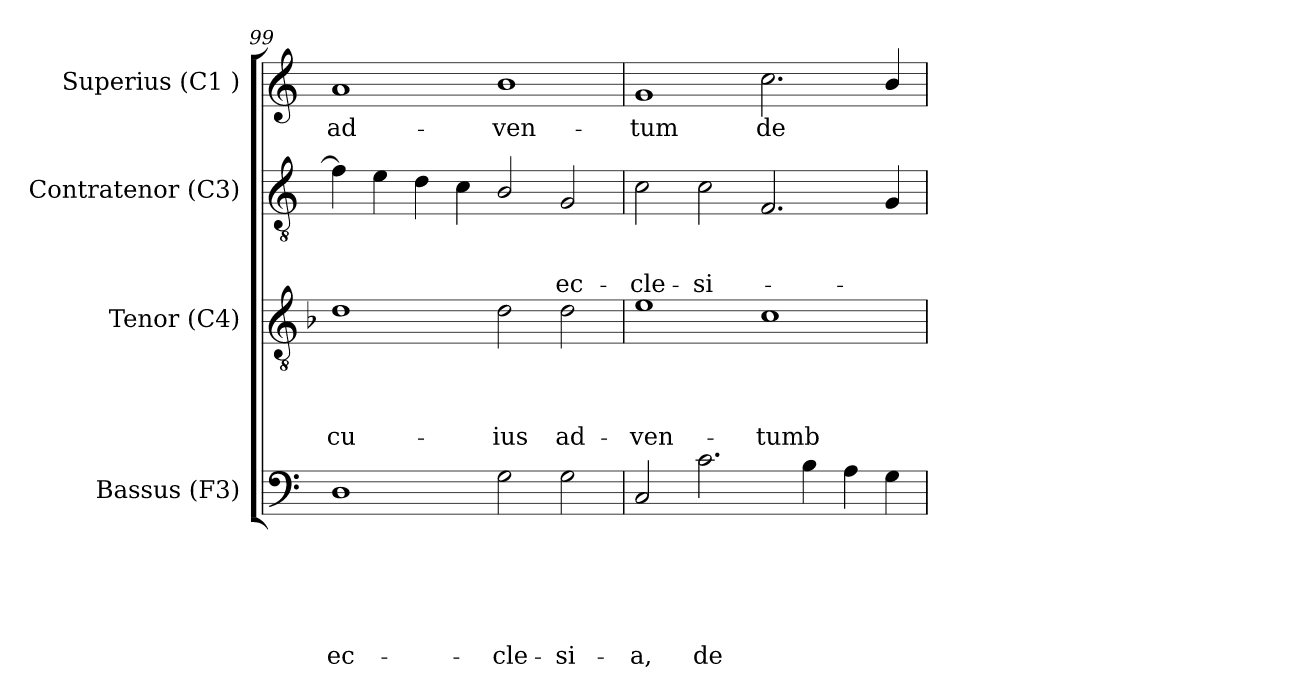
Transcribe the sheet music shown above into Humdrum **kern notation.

**kern	**text	**text	**text	**text	**text	**text	**kern	**text	**text	**text	**text	**kern	**text	**text	**text	**kern	**text
*part4	*part4	*part4	*part4	*part4	*part4	*part4	*part3	*part3	*part3	*part3	*part3	*part2	*part2	*part2	*part2	*part1	*part1
*staff4	*staff4	*staff4	*staff4	*staff4	*staff4	*staff4	*staff3	*staff3	*staff3	*staff3	*staff3	*staff2	*staff2	*staff2	*staff2	*staff1	*staff1
*I"Bassus (F3)	*	*	*	*	*	*	*I"Tenor (C4)	*	*	*	*	*I"Contratenor (C3)	*	*	*	*I"Superius (C1 )	*
*I'Bass.	*	*	*	*	*	*	*I'T.	*	*	*	*	*I'C.	*	*	*	*I'S.	*
*clefF4	*	*	*	*	*	*	*clefGv2	*	*	*	*	*clefGv2	*	*	*	*clefG2	*
*k[]	*	*	*	*	*	*	*k[b-]	*	*	*	*	*k[]	*	*	*	*k[]	*
*C:	*	*	*	*	*	*	*F:	*	*	*	*	*C:	*	*	*	*C:	*
=99	=99	=99	=99	=99	=99	=99	=99	=99	=99	=99	=99	=99	=99	=99	=99	=99	=99
!	!	!	!	!	!	!LO:LY:b	!	!	!	!	!LO:LY:b	!	!	!	!	!	!LO:LY:b
1D	.	.	.	.	.	ec-	1d	.	.	.	cu-	4f\]	.	.	.	1a	ad-
.	.	.	.	.	.	.	.	.	.	.	.	4e\	.	.	.	.	.
.	.	.	.	.	.	.	.	.	.	.	.	4d\	.	.	.	.	.
.	.	.	.	.	.	.	.	.	.	.	.	4c\	.	.	.	.	.
!	!	!	!	!	!	!LO:LY:b	!	!	!	!	!LO:LY:b	!	!	!	!	!	!LO:LY:b
2G\	.	.	.	.	.	-cle-	2d\	.	.	.	-ius	2B/	.	.	.	1b	-ven-
!	!	!	!	!	!	!LO:LY:b	!	!	!	!	!LO:LY:b	!	!	!	!LO:LY:b	!	!
2G\	.	.	.	.	.	-si-	2d\	.	.	.	ad-	2G/	.	.	ec-	.	.
=100	=100	=100	=100	=100	=100	=100	=100	=100	=100	=100	=100	=100	=100	=100	=100	=100	=100
!	!	!	!	!	!	!LO:LY:b	!	!	!	!	!LO:LY:b	!	!	!	!LO:LY:b	!	!LO:LY:b
2C/	.	.	.	.	.	-a,	1e	.	.	.	-ven-	2c\	.	.	-cle-	1g	-tum
!	!	!	!	!	!	!LO:LY:b	!	!	!	!	!	!	!	!	!LO:LY:b	!	!
2.c\	.	.	.	.	.	de	.	.	.	.	.	2c\	.	.	-si-	.	.
!	!	!	!	!	!	!	!	!	!	!	!LO:LY:b	!	!	!	!	!	!LO:LY:b
.	.	.	.	.	.	.	1c	.	.	.	-tumb	2.F/	.	.	.	2.cc\	de
4B\	.	.	.	.	.	.	.	.	.	.	.	.	.	.	.	.	.
4A\	.	.	.	.	.	.	.	.	.	.	.	.	.	.	.	.	.
4G\	.	.	.	.	.	.	.	.	.	.	.	4G/	.	.	.	4b/	.
=	=	=	=	=	=	=	=	=	=	=	=	=	=	=	=	=	=
*-	*-	*-	*-	*-	*-	*-	*-	*-	*-	*-	*-	*-	*-	*-	*-	*-	*-
